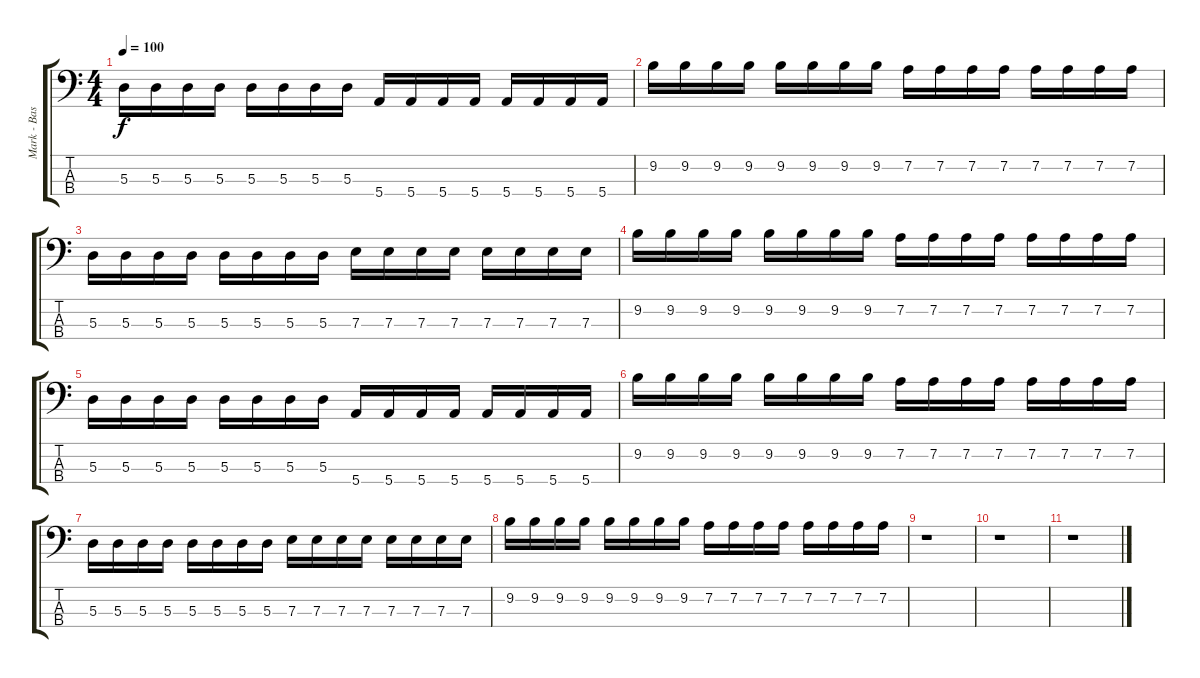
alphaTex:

\track ("Mark - Bass {Tabbed by Peter B.}" "Mark - Bas") {instrument electricbassfinger}
\staff {score tabs}
\tuning (G2 D2 A1 E1) {hide}
\ts (4 4)
\tempo 100
\clef f4
\ks c
5.3.16{dy f} 5.3.16 5.3.16 5.3.16 5.3.16 5.3.16 5.3.16 5.3.16 5.4.16 5.4.16 5.4.16 5.4.16 5.4.16 5.4.16 5.4.16 5.4.16 |
9.2.16 9.2.16 9.2.16 9.2.16 9.2.16 9.2.16 9.2.16 9.2.16 7.2.16 7.2.16 7.2.16 7.2.16 7.2.16 7.2.16 7.2.16 7.2.16 |
5.3.16 5.3.16 5.3.16 5.3.16 5.3.16 5.3.16 5.3.16 5.3.16 7.3.16 7.3.16 7.3.16 7.3.16 7.3.16 7.3.16 7.3.16 7.3.16 |
9.2.16 9.2.16 9.2.16 9.2.16 9.2.16 9.2.16 9.2.16 9.2.16 7.2.16 7.2.16 7.2.16 7.2.16 7.2.16 7.2.16 7.2.16 7.2.16 |
5.3.16 5.3.16 5.3.16 5.3.16 5.3.16 5.3.16 5.3.16 5.3.16 5.4.16 5.4.16 5.4.16 5.4.16 5.4.16 5.4.16 5.4.16 5.4.16 |
9.2.16 9.2.16 9.2.16 9.2.16 9.2.16 9.2.16 9.2.16 9.2.16 7.2.16 7.2.16 7.2.16 7.2.16 7.2.16 7.2.16 7.2.16 7.2.16 |
5.3.16 5.3.16 5.3.16 5.3.16 5.3.16 5.3.16 5.3.16 5.3.16 7.3.16 7.3.16 7.3.16 7.3.16 7.3.16 7.3.16 7.3.16 7.3.16 |
9.2.16 9.2.16 9.2.16 9.2.16 9.2.16 9.2.16 9.2.16 9.2.16 7.2.16 7.2.16 7.2.16 7.2.16 7.2.16 7.2.16 7.2.16 7.2.16 |
r.1 |
r.1 |
r.1
